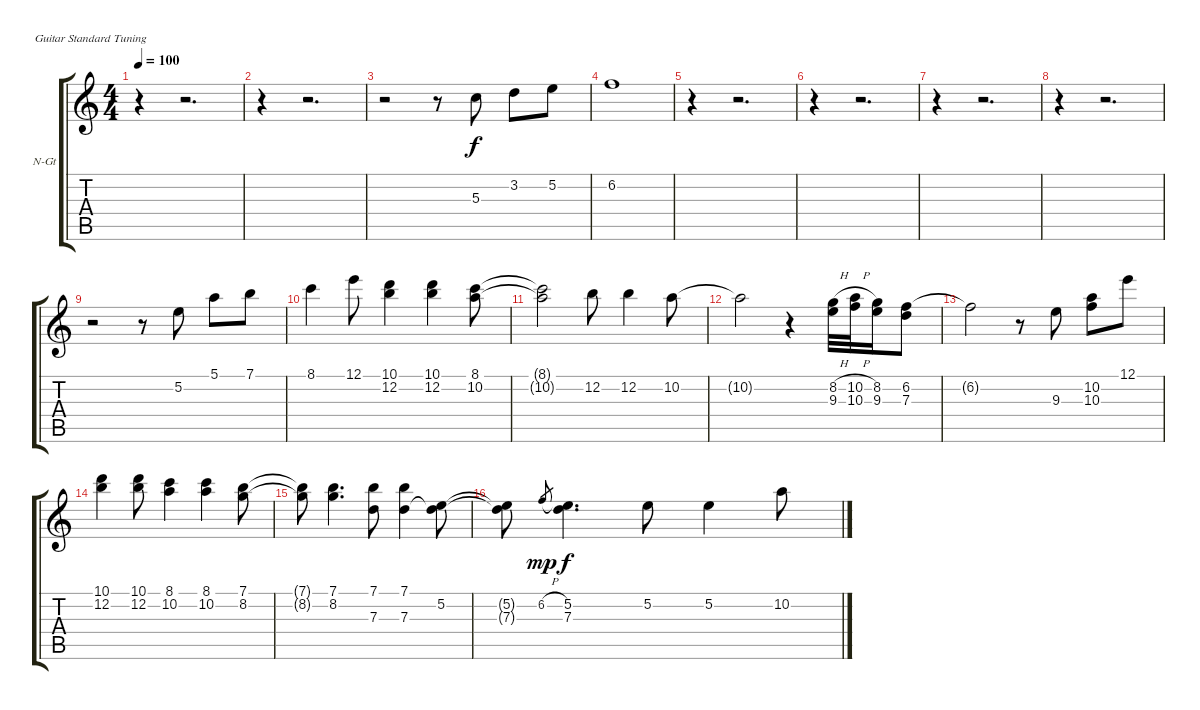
\bracketExtendMode groupsimilarinstruments
\firstSystemTrackNameOrientation horizontal
\otherSystemsTrackNameOrientation horizontal
\track ("Гитара 1" "N-Gt") {instrument acousticguitarnylon}
\staff {score tabs}
\tuning (E4 B3 G3 D3 A2 E2)
\ts (4 4)
\tempo 100
\clef g2
\ks c
r.4{dy f} r.2{d} |
r.4 r.2{d} |
r.2 r.8 5.3.8 3.2.8 5.2.8 |
6.2.1 |
r.4 r.2{d} |
r.4 r.2{d} |
r.4 r.2{d} |
r.4 r.2{d} |
r.2 r.8 5.2.8 5.1.8 7.1.8 |
8.1.4 12.1.8 (10.1 12.2).4 (10.1 12.2).4 (8.1 10.2).8 |
(8.1{t} 10.2{t}).2 12.2.8 12.2.4 10.2.8 |
10.2{t}.2 r.4 (8.2{h} 9.3).32 (10.2{h} 10.3).32 (8.2 9.3).16 (6.2 7.3).8 |
6.2{t}.2 r.8 9.3.8 (10.2 10.3).8 12.1.8 |
(10.1 12.2).4 (10.1 12.2).8 (8.1 10.2).4 (8.1 10.2).4 (7.1 8.2).8 |
(7.1{t} 8.2{t}).8 (7.1 8.2).4{d} (7.1 7.3).8 (7.1 7.3).4 (5.2 7.3{t}).8 |
(5.2{t} 7.3{t}).8 6.2{h}.8{gr dy mp} (5.2 7.3).4{d dy f} 5.2.8 5.2.4 10.2.8
